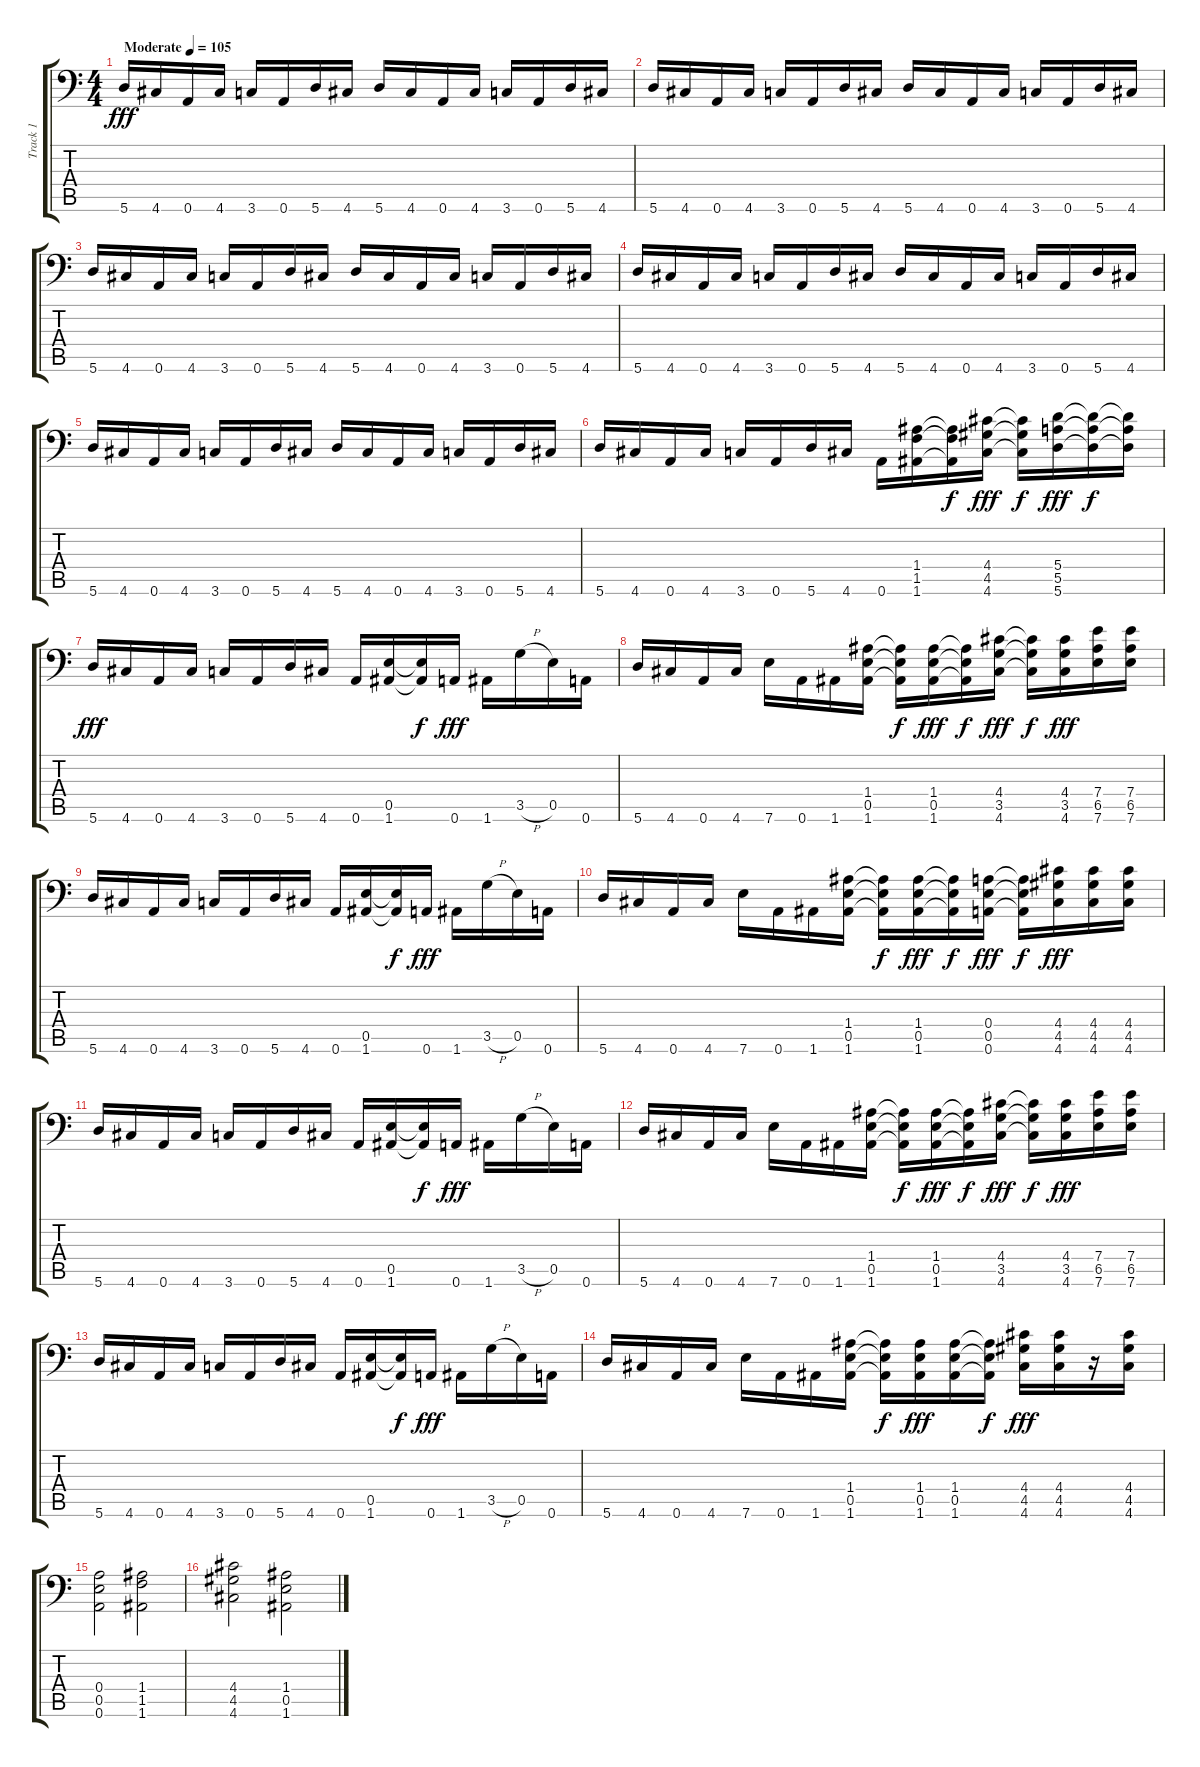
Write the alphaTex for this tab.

\track ("Track 1" "Track 1") {instrument overdrivenguitar}
\staff {score tabs}
\tuning (B3 Gb3 D3 A2 E2 A1) {hide}
\ts (4 4)
\tempo (105 "Moderate")
\clef f4
\ks c
5.6.16{dy fff instrument overdrivenguitar} 4.6.16 0.6.16 4.6.16 3.6.16 0.6.16 5.6.16 4.6.16 5.6.16 4.6.16 0.6.16 4.6.16 3.6.16 0.6.16 5.6.16 4.6.16 |
5.6.16 4.6.16 0.6.16 4.6.16 3.6.16 0.6.16 5.6.16 4.6.16 5.6.16 4.6.16 0.6.16 4.6.16 3.6.16 0.6.16 5.6.16 4.6.16 |
5.6.16 4.6.16 0.6.16 4.6.16 3.6.16 0.6.16 5.6.16 4.6.16 5.6.16 4.6.16 0.6.16 4.6.16 3.6.16 0.6.16 5.6.16 4.6.16 |
5.6.16 4.6.16 0.6.16 4.6.16 3.6.16 0.6.16 5.6.16 4.6.16 5.6.16 4.6.16 0.6.16 4.6.16 3.6.16 0.6.16 5.6.16 4.6.16 |
5.6.16 4.6.16 0.6.16 4.6.16 3.6.16 0.6.16 5.6.16 4.6.16 5.6.16 4.6.16 0.6.16 4.6.16 3.6.16 0.6.16 5.6.16 4.6.16 |
5.6.16 4.6.16 0.6.16 4.6.16 3.6.16 0.6.16 5.6.16 4.6.16 0.6.16 (1.4 1.5 1.6).16 (1.4{t} 1.5{t} 1.6{t}).16{dy f} (4.4 4.5 4.6).16{dy fff} (4.4{t} 4.5{t} 4.6{t}).16{dy f} (5.4 5.5 5.6).16{dy fff} (5.4{t} 5.5{t} 5.6{t}).16{dy f} (5.4{t} 5.5{t} 5.6{t}).16 |
5.6.16{dy fff} 4.6.16 0.6.16 4.6.16 3.6.16 0.6.16 5.6.16 4.6.16 0.6.16 (0.5 1.6).16 (0.5{t} 1.6{t}).16{dy f} 0.6.16{dy fff} 1.6.16 3.5{h}.16 0.5.16 0.6.16 |
5.6.16 4.6.16 0.6.16 4.6.16 7.6.16 0.6.16 1.6.16 (1.4 0.5 1.6).16 (1.4{t} 0.5{t} 1.6{t}).16{dy f} (1.4 0.5 1.6).16{dy fff} (1.4{t} 0.5{t} 1.6{t}).16{dy f} (4.4 3.5 4.6).16{dy fff} (4.4{t} 3.5{t} 4.6{t}).16{dy f} (4.4 3.5 4.6).16{dy fff} (7.4 6.5 7.6).16 (7.4 6.5 7.6).16 |
5.6.16 4.6.16 0.6.16 4.6.16 3.6.16 0.6.16 5.6.16 4.6.16 0.6.16 (0.5 1.6).16 (0.5{t} 1.6{t}).16{dy f} 0.6.16{dy fff} 1.6.16 3.5{h}.16 0.5.16 0.6.16 |
5.6.16 4.6.16 0.6.16 4.6.16 7.6.16 0.6.16 1.6.16 (1.4 0.5 1.6).16 (1.4{t} 0.5{t} 1.6{t}).16{dy f} (1.4 0.5 1.6).16{dy fff} (1.4{t} 0.5{t} 1.6{t}).16{dy f} (0.4 0.5 0.6).16{dy fff} (0.4{t} 0.5{t} 0.6{t}).16{dy f} (4.4 4.5 4.6).16{dy fff} (4.4 4.5 4.6).16 (4.4 4.5 4.6).16 |
5.6.16 4.6.16 0.6.16 4.6.16 3.6.16 0.6.16 5.6.16 4.6.16 0.6.16 (0.5 1.6).16 (0.5{t} 1.6{t}).16{dy f} 0.6.16{dy fff} 1.6.16 3.5{h}.16 0.5.16 0.6.16 |
5.6.16 4.6.16 0.6.16 4.6.16 7.6.16 0.6.16 1.6.16 (1.4 0.5 1.6).16 (1.4{t} 0.5{t} 1.6{t}).16{dy f} (1.4 0.5 1.6).16{dy fff} (1.4{t} 0.5{t} 1.6{t}).16{dy f} (4.4 3.5 4.6).16{dy fff} (4.4{t} 3.5{t} 4.6{t}).16{dy f} (4.4 3.5 4.6).16{dy fff} (7.4 6.5 7.6).16 (7.4 6.5 7.6).16 |
5.6.16 4.6.16 0.6.16 4.6.16 3.6.16 0.6.16 5.6.16 4.6.16 0.6.16 (0.5 1.6).16 (0.5{t} 1.6{t}).16{dy f} 0.6.16{dy fff} 1.6.16 3.5{h}.16 0.5.16 0.6.16 |
5.6.16 4.6.16 0.6.16 4.6.16 7.6.16 0.6.16 1.6.16 (1.4 0.5 1.6).16 (1.4{t} 0.5{t} 1.6{t}).16{dy f} (1.4 0.5 1.6).16{dy fff} (1.4 0.5 1.6).16 (1.4{t} 0.5{t} 1.6{t}).16{dy f} (4.4 4.5 4.6).16{dy fff} (4.4 4.5 4.6).16 r.16 (4.4 4.5 4.6).16 |
(0.4 0.5 0.6).2 (1.4 1.5 1.6).2 |
(4.4 4.5 4.6).2 (1.4 0.5 1.6).2
